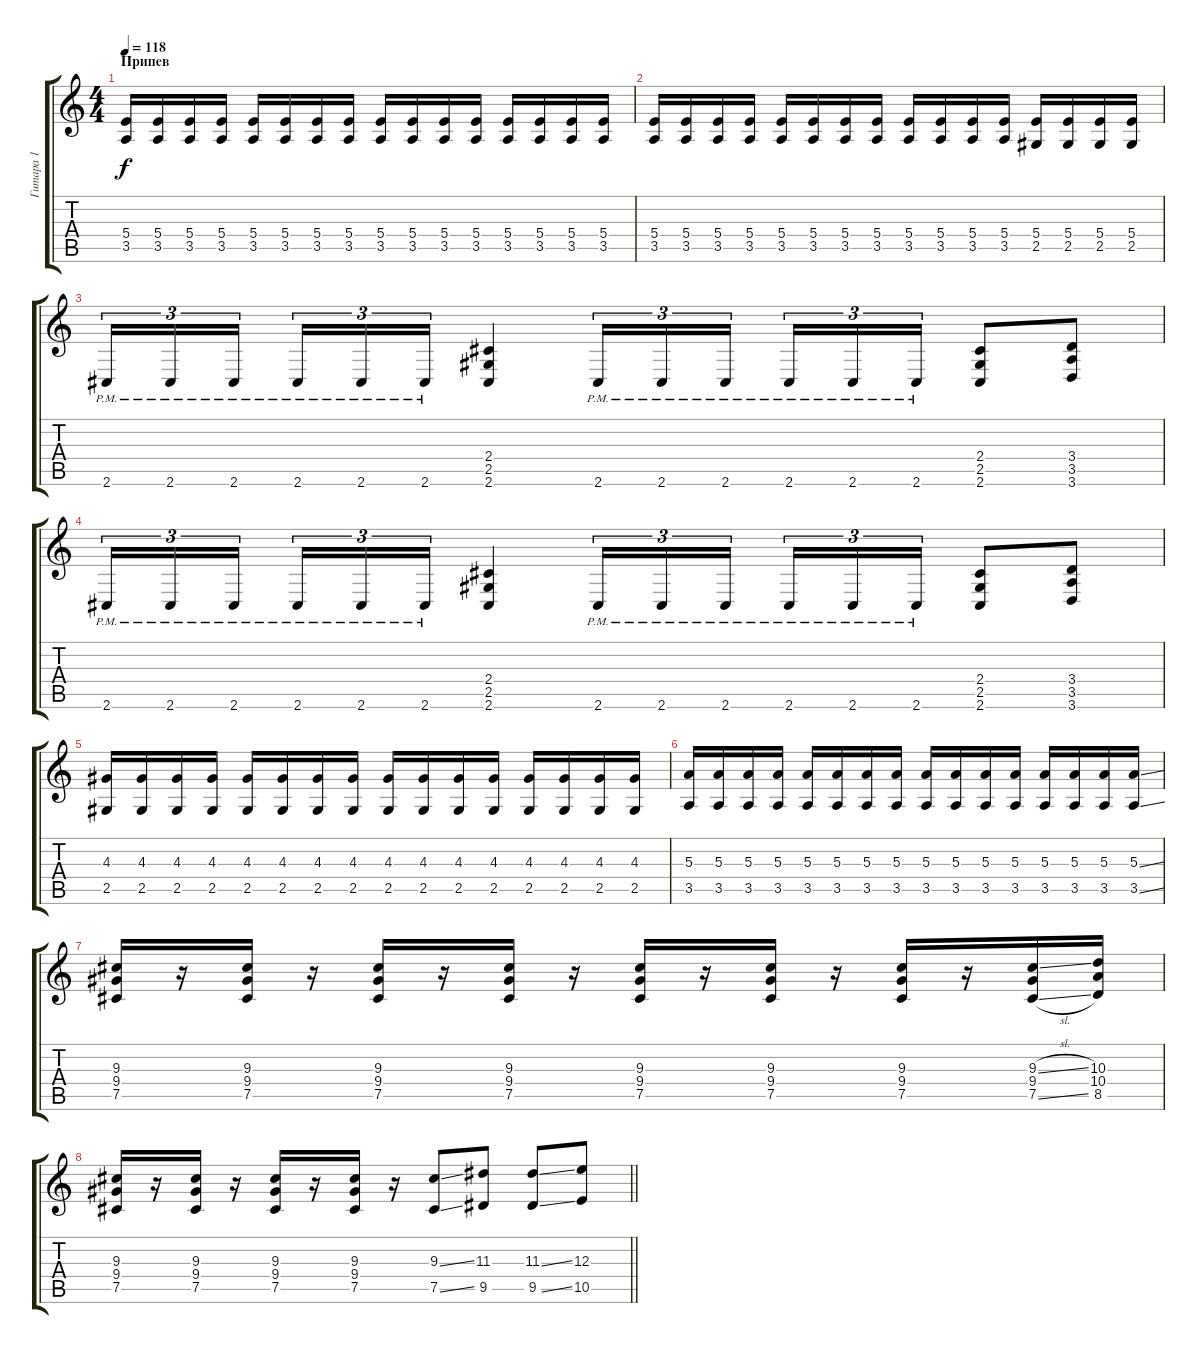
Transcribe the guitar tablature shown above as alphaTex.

\track ("Гитара 1" "Гитара 1") {instrument electricguitarclean}
\staff {score tabs}
\tuning (Db4 Ab3 E3 B2 Gb2 B1) {hide}
\ts (4 4)
\section ("" "Припев")
\tempo 118
\clef g2
\ks c
(5.4 3.5).16{dy f} (5.4 3.5).16 (5.4 3.5).16 (5.4 3.5).16 (5.4 3.5).16 (5.4 3.5).16 (5.4 3.5).16 (5.4 3.5).16 (5.4 3.5).16 (5.4 3.5).16 (5.4 3.5).16 (5.4 3.5).16 (5.4 3.5).16 (5.4 3.5).16 (5.4 3.5).16 (5.4 3.5).16 |
(5.4 3.5).16 (5.4 3.5).16 (5.4 3.5).16 (5.4 3.5).16 (5.4 3.5).16 (5.4 3.5).16 (5.4 3.5).16 (5.4 3.5).16 (5.4 3.5).16 (5.4 3.5).16 (5.4 3.5).16 (5.4 3.5).16 (5.4 2.5).16 (5.4 2.5).16 (5.4 2.5).16 (5.4 2.5).16 |
2.6{pm}.16{tu (3 2)} 2.6{pm}.16{tu (3 2)} 2.6{pm}.16{tu (3 2)} 2.6{pm}.16{tu (3 2)} 2.6{pm}.16{tu (3 2)} 2.6{pm}.16{tu (3 2)} (2.4 2.5 2.6).4 2.6{pm}.16{tu (3 2)} 2.6{pm}.16{tu (3 2)} 2.6{pm}.16{tu (3 2)} 2.6{pm}.16{tu (3 2)} 2.6{pm}.16{tu (3 2)} 2.6{pm}.16{tu (3 2)} (2.4 2.5 2.6).8 (3.4 3.5 3.6).8 |
2.6{pm}.16{tu (3 2)} 2.6{pm}.16{tu (3 2)} 2.6{pm}.16{tu (3 2)} 2.6{pm}.16{tu (3 2)} 2.6{pm}.16{tu (3 2)} 2.6{pm}.16{tu (3 2)} (2.4 2.5 2.6).4 2.6{pm}.16{tu (3 2)} 2.6{pm}.16{tu (3 2)} 2.6{pm}.16{tu (3 2)} 2.6{pm}.16{tu (3 2)} 2.6{pm}.16{tu (3 2)} 2.6{pm}.16{tu (3 2)} (2.4 2.5 2.6).8 (3.4 3.5 3.6).8 |
(4.3 2.5).16 (4.3 2.5).16 (4.3 2.5).16 (4.3 2.5).16 (4.3 2.5).16 (4.3 2.5).16 (4.3 2.5).16 (4.3 2.5).16 (4.3 2.5).16 (4.3 2.5).16 (4.3 2.5).16 (4.3 2.5).16 (4.3 2.5).16 (4.3 2.5).16 (4.3 2.5).16 (4.3 2.5).16 |
(5.3 3.5).16 (5.3 3.5).16 (5.3 3.5).16 (5.3 3.5).16 (5.3 3.5).16 (5.3 3.5).16 (5.3 3.5).16 (5.3 3.5).16 (5.3 3.5).16 (5.3 3.5).16 (5.3 3.5).16 (5.3 3.5).16 (5.3 3.5).16 (5.3 3.5).16 (5.3 3.5).16 (5.3{ss} 3.5{ss}).16 |
(9.3 9.4 7.5).16 r.16 (9.3 9.4 7.5).16 r.16 (9.3 9.4 7.5).16 r.16 (9.3 9.4 7.5).16 r.16 (9.3 9.4 7.5).16 r.16 (9.3 9.4 7.5).16 r.16 (9.3 9.4 7.5).16 r.16 (9.3{sl} 9.4 7.5{sl}).16 (10.3 10.4 8.5).16 |
\barLineRight lightlight
(9.3 9.4 7.5).16 r.16 (9.3 9.4 7.5).16 r.16 (9.3 9.4 7.5).16 r.16 (9.3 9.4 7.5).16 r.16 (9.3{ss} 7.5{ss}).8 (11.3 9.5).8 (11.3{ss} 9.5{ss}).8 (12.3 10.5).8
